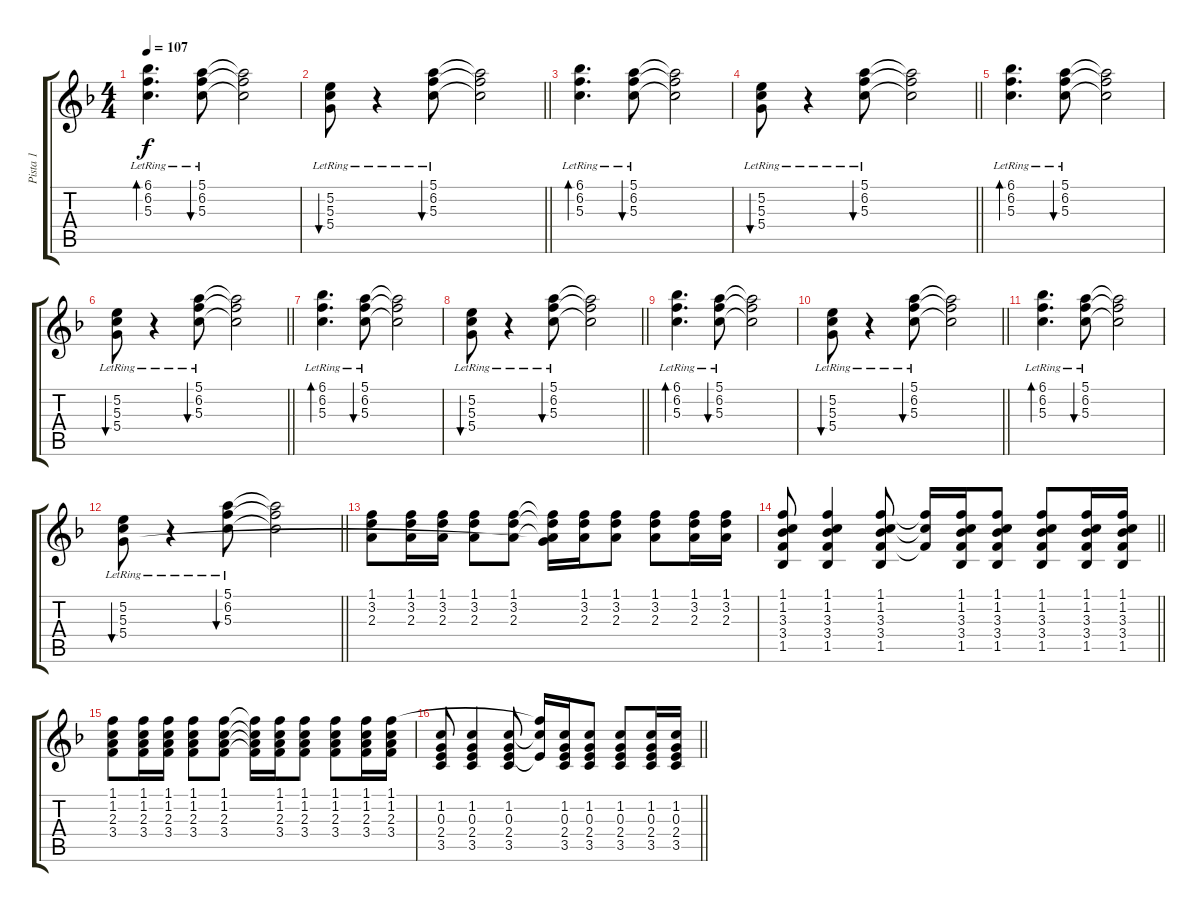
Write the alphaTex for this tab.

\track ("Pista 1" "Pista 1") {instrument acousticguitarsteel}
\staff {score tabs}
\tuning (E4 B3 G3 D3 A2 E2) {hide}
\ts (4 4)
\tempo 107
\clef g2
\ks f
(6.1{lr} 6.2{lr} 5.3{lr}).4{d bd 120 dy f} (5.1{lr} 6.2{lr} 5.3{lr}).8{bu 120} (5.1{t} 6.2{t} 5.3{t}).2 |
\barLineRight lightlight
(5.2{lr} 5.3{lr} 5.4).8{bu 120} r.4 (5.1{lr} 6.2{lr} 5.3{lr}).8{bu 60} (5.1{t} 6.2{t} 5.3{t}).2 |
(6.1{lr} 6.2{lr} 5.3{lr}).4{d bd 120} (5.1{lr} 6.2{lr} 5.3{lr}).8{bu 120} (5.1{t} 6.2{t} 5.3{t}).2 |
\barLineRight lightlight
(5.2{lr} 5.3{lr} 5.4).8{bu 120} r.4 (5.1{lr} 6.2{lr} 5.3{lr}).8{bu 60} (5.1{t} 6.2{t} 5.3{t}).2 |
(6.1{lr} 6.2{lr} 5.3{lr}).4{d bd 120} (5.1{lr} 6.2{lr} 5.3{lr}).8{bu 120} (5.1{t} 6.2{t} 5.3{t}).2 |
\barLineRight lightlight
(5.2{lr} 5.3{lr} 5.4).8{bu 120} r.4 (5.1{lr} 6.2{lr} 5.3{lr}).8{bu 60} (5.1{t} 6.2{t} 5.3{t}).2 |
(6.1{lr} 6.2{lr} 5.3{lr}).4{d bd 120} (5.1{lr} 6.2{lr} 5.3{lr}).8{bu 120} (5.1{t} 6.2{t} 5.3{t}).2 |
\barLineRight lightlight
(5.2{lr} 5.3{lr} 5.4).8{bu 120} r.4 (5.1{lr} 6.2{lr} 5.3{lr}).8{bu 60} (5.1{t} 6.2{t} 5.3{t}).2 |
(6.1{lr} 6.2{lr} 5.3{lr}).4{d bd 120} (5.1{lr} 6.2{lr} 5.3{lr}).8{bu 120} (5.1{t} 6.2{t} 5.3{t}).2 |
\barLineRight lightlight
(5.2{lr} 5.3{lr} 5.4).8{bu 120} r.4 (5.1{lr} 6.2{lr} 5.3{lr}).8{bu 60} (5.1{t} 6.2{t} 5.3{t}).2 |
(6.1{lr} 6.2{lr} 5.3{lr}).4{d bd 120} (5.1{lr} 6.2{lr} 5.3{lr}).8{bu 120} (5.1{t} 6.2{t} 5.3{t}).2 |
\barLineRight lightlight
(5.2{lr} 5.3{lr} 5.4).8{bu 120} r.4 (5.1{lr} 6.2{lr} 5.3{lr}).8{bu 60} (5.1{t} 6.2{t} 5.3{t}).2 |
(1.1 3.2 2.3).8 (1.1 3.2 2.3).16 (1.1 3.2 2.3).16 (1.1 3.2 2.3).8 (1.1 3.2 2.3).8 (1.1{t} 3.2{t} 2.3{t} 5.4{t}).16 (1.1 3.2 2.3).16 (1.1 3.2 2.3).8 (1.1 3.2 2.3).8 (1.1 3.2 2.3).16 (1.1 3.2 2.3).16 |
\barLineRight lightlight
(1.1 1.2 3.3 3.4 1.5).8 (1.1 1.2 3.3 3.4 1.5).4 (1.1 1.2 3.3 3.4 1.5).8 (1.1{t} 1.2{t} 3.4{t}).16 (1.1 1.2 3.3 3.4 1.5).16 (1.1 1.2 3.3 3.4 1.5).8 (1.1 1.2 3.3 3.4 1.5).8 (1.1 1.2 3.3 3.4 1.5).16 (1.1 1.2 3.3 3.4 1.5).16 |
(1.1 1.2 2.3 3.4).8 (1.1 1.2 2.3 3.4).16 (1.1 1.2 2.3 3.4).16 (1.1 1.2 2.3 3.4).8 (1.1 1.2 2.3 3.4).8 (1.1{t} 1.2{t} 2.3{t} 3.4{t}).16 (1.1 1.2 2.3 3.4).16 (1.1 1.2 2.3 3.4).8 (1.1 1.2 2.3 3.4).8 (1.1 1.2 2.3 3.4).16 (1.1 1.2 2.3 3.4).16 |
\barLineRight lightlight
(1.2 0.3 2.4 3.5).8 (1.2 0.3 2.4 3.5).4 (1.2 0.3 2.4 3.5).8 (1.1{t} 1.2{t} 2.4{t}).16 (1.2 0.3 2.4 3.5).16 (1.2 0.3 2.4 3.5).8 (1.2 0.3 2.4 3.5).8 (1.2 0.3 2.4 3.5).16 (1.2 0.3 2.4 3.5).16
